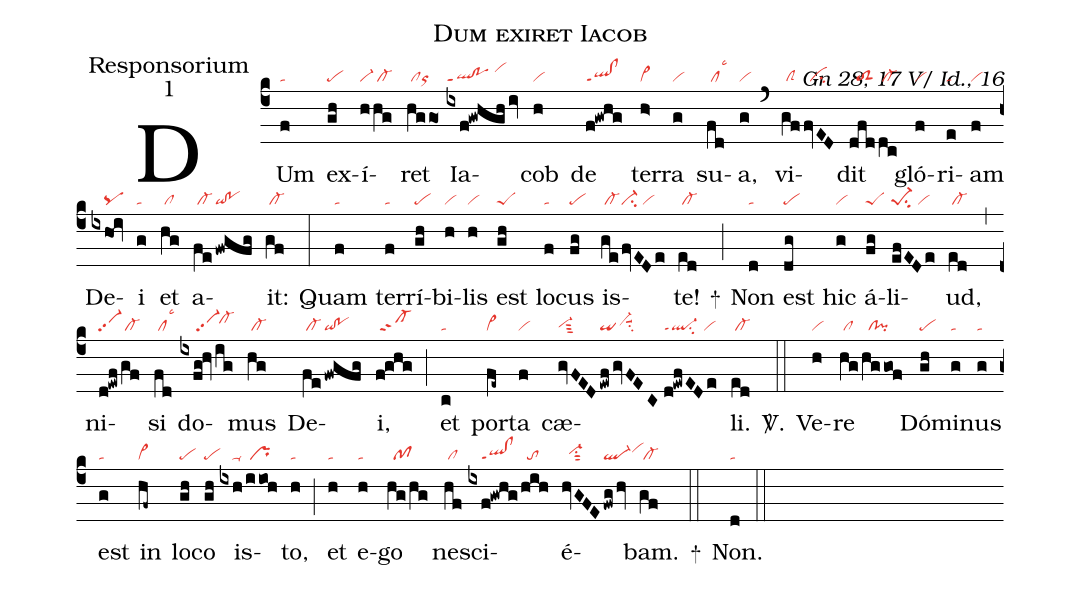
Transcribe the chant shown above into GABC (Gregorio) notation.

name:Dum exiret Iacob;
office-part:Responsorium;
mode:1;
commentary:Gn 28, 17 V/ Id., 16;
nabc-lines:1;
%%
(c4)
DUm(f|ta) ex(gh|pe)í(h|vi-|hg|/cl-)ret(hggo|/clor) Ia(ixf!gwhgh/iv|ql!poppt1/vihj)cob(h|vi) de(f!gwhg|ql!clppt1) ter(h>|vi>)ra(g|vi) su(fd|/cllsc3)a,(g|vi) (`)
vi(gf|/clS|fvED|//ci)dit(dfd|//toS2|dc|/cl-) gló(f|vi)ri(e|ta)am(f|vi) De(ixhOi|////pq)i(g|ta) et(hg|/cl) a(fe|/cl-|!fwgfg|qi!po)it:(gf|/cl-) (:)
Quam(f|ta) ter(f|ta)rí(gh|pe)bi(h|vi)lis(h|vi) est(gh|peS) lo(f|ta)cus(fg|pe) is(ge|/cl-|/fvEDe|vi-su2/vi)te!(ed|/cl-) +(;)
Non(d|ta) est(dg|pe) hic(g|vi) á(fg|peS)li(efEDe|pe-1su2/vi)ud,(ed|/cl-) (,)
ni(d!ewf|vi-pp2|/gf|/cl-)si(fd|/cllsc3) do(ixfg!hv|/////vi-pp2|/ig|/cl-hi)mus(hg|/cl-) De(fe|/cl-|!fwgfg|qi!po)i,(f!ghg|/sf-) (;)
et(c|ta) por(fe~|cl~)ta(f|vi) cæ(gvFED|vi-hgsut3|/ewf|qi|/gvFEC|//vi-hhsuu1su2|//d!ewfEDe|ql-ppt1su2/vi)li.(ed|/cl-) <sp>V/</sp>.(::)
Ve(h|vi)re(hg|/cl|/hggof|//cl!pi) Dó(gh|pe)mi(g|ta)nus(g|ta) est(g|ta) in(hf~|cl~) lo(gh|pe)co(gh|pe) is(ixh|////ta-|/iioh|/pr)to,(h|ta) (;)
et(h|ta) e(h|ta)go(hg/hg|//pf) ne(hf|/cl)sci(ixf!gwhg|////ql!clppt1|/hih|//to)é(hvGFE|//vi-hhsu1sut2|/fwg/hv|ql-vihi)bam.(gf|/cl-) +(::)
Non.(d|ta) (::)
